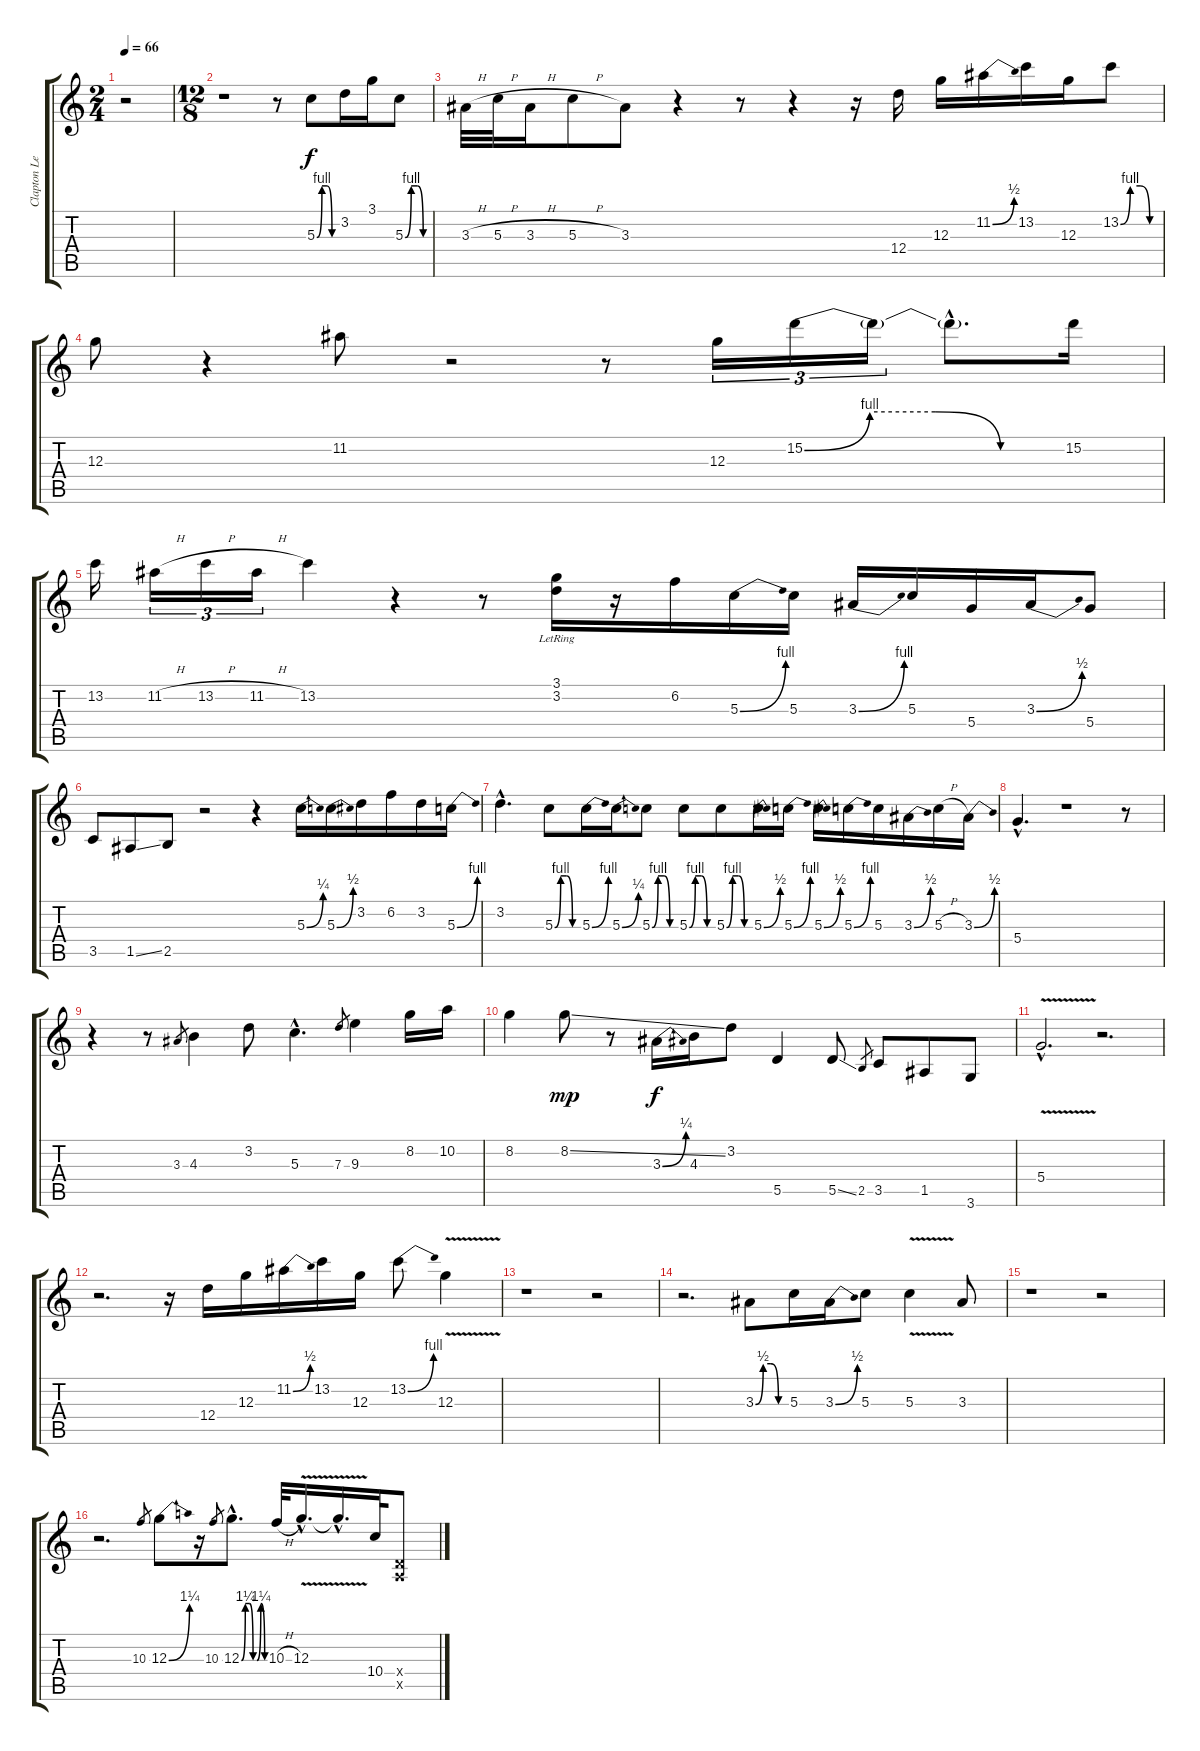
\track ("Clapton Lead" "Clapton Le") {instrument overdrivenguitar}
\staff {score tabs}
\tuning (E4 B3 G3 D3 A2 E2) {hide}
\ts (2 4)
\tempo 66
\clef g2
\ks c
r.2{dy f instrument overdrivenguitar} |
\ts (12 8)
r.1 r.8 5.3{be (custom 0 0 15 4 30 4 45 0 60 0)}.8 3.2.16 3.1.16 5.3{be (custom 0 0 15 4 30 4 45 0 60 0)}.8 |
3.3{h}.32 5.3{h}.32 3.3{h}.16 5.3{h}.8 3.3.8 r.4 r.8 r.4 r.16 12.4.16 12.3.16 11.2{be (bend 0 0 60 2)}.16 13.2.16 12.3.16 13.2{be (custom 0 0 15 4 30 4 45 0 60 0)}.8 |
12.3.8 r.4 11.2.8 r.2 r.8 12.3.16{tu (3 2)} 15.2{be (custom 0 0 15 4 30 4 45 0 60 0)}.16{tu (3 2)} 15.2{t}.16{tu (3 2)} 15.2{hac t}.8{d} 15.2.16 |
13.2.16 11.2{h}.16{tu (3 2)} 13.2{h}.16{tu (3 2)} 11.2{h}.16{tu (3 2)} 13.2.4 r.4 r.8 (3.1 3.2{lr}).16 r.16 6.2.16 5.3{be (bend 0 0 60 4)}.16 5.3.16 3.3{be (bend 0 0 60 4)}.16 5.3.16 5.4.16 3.3{be (bend 0 0 60 2)}.16 5.4.8 |
3.5.8 1.5{ss}.8 2.5.8 r.2 r.4 5.3{be (bend 0 0 60 1)}.16 5.3{be (bend 0 0 60 2)}.16 3.2.16 6.2.16 3.2.16 5.3{be (bend 0 0 60 4)}.16 |
3.2{hac}.4{d} 5.3{be (custom 0 0 15 4 30 4 45 0 60 0)}.8 5.3{be (bend 0 0 60 4)}.16 5.3{be (bend 0 0 60 1)}.16 5.3{be (custom 0 0 15 4 30 4 45 0 60 0)}.8 5.3{be (custom 0 0 15 4 30 4 45 0 60 0)}.8 5.3{be (custom 0 0 15 4 30 4 45 0 60 0)}.8 5.3{be (bend 0 0 60 2)}.16 5.3{be (bend 0 0 60 4)}.16 5.3{be (bend 0 0 60 2)}.16 5.3{be (bend 0 0 60 4)}.16 5.3.16 3.3{be (bend 0 0 60 2)}.16 5.3{h}.16 3.3{be (bend 0 0 60 2)}.16 |
5.4{hac}.4{d} r.1 r.8 |
r.4 r.8 3.3.8{gr} 4.3.4 3.2.8 5.3{hac}.4{d} 7.3.8{gr} 9.3.4 8.2.16 10.2.16 |
8.2.4 8.2{ss}.8{dy mp} r.8 3.3{be (bend 0 0 60 1)}.16{dy f} 4.3.16 3.2.8 5.5.4 5.5{ss}.8 2.5.8{gr} 3.5.8 1.5.8 3.6.8 |
5.4{v hac}.2{d} r.2{d} |
r.2{d} r.16 12.4.16 12.3.16 11.2{be (bend 0 0 60 2)}.16 13.2.16 12.3.16 13.2{be (bend 0 0 60 4)}.8 12.3{v}.4 |
r.1 r.2 |
r.2{d} 3.3{be (custom 0 0 15 2 30 2 45 0 60 0)}.8 5.3.16 3.3{be (bend 0 0 60 2)}.16 5.3.8 5.3{v}.4 3.3.8 |
r.1 r.2 |
r.2{d} 10.3.8{gr} 12.3{be (bend 0 0 60 5)}.8 r.16 10.3.8{gr} 12.3{be (custom 0 0 10 5 20 5 30 0 40 0 50 5 60 0) hac}.8{d} 10.3{h}.32 12.3{v hac}.16{d} 12.3{hac t}.16{d} 10.4.32 (0.4{x} 0.5{x}).8
